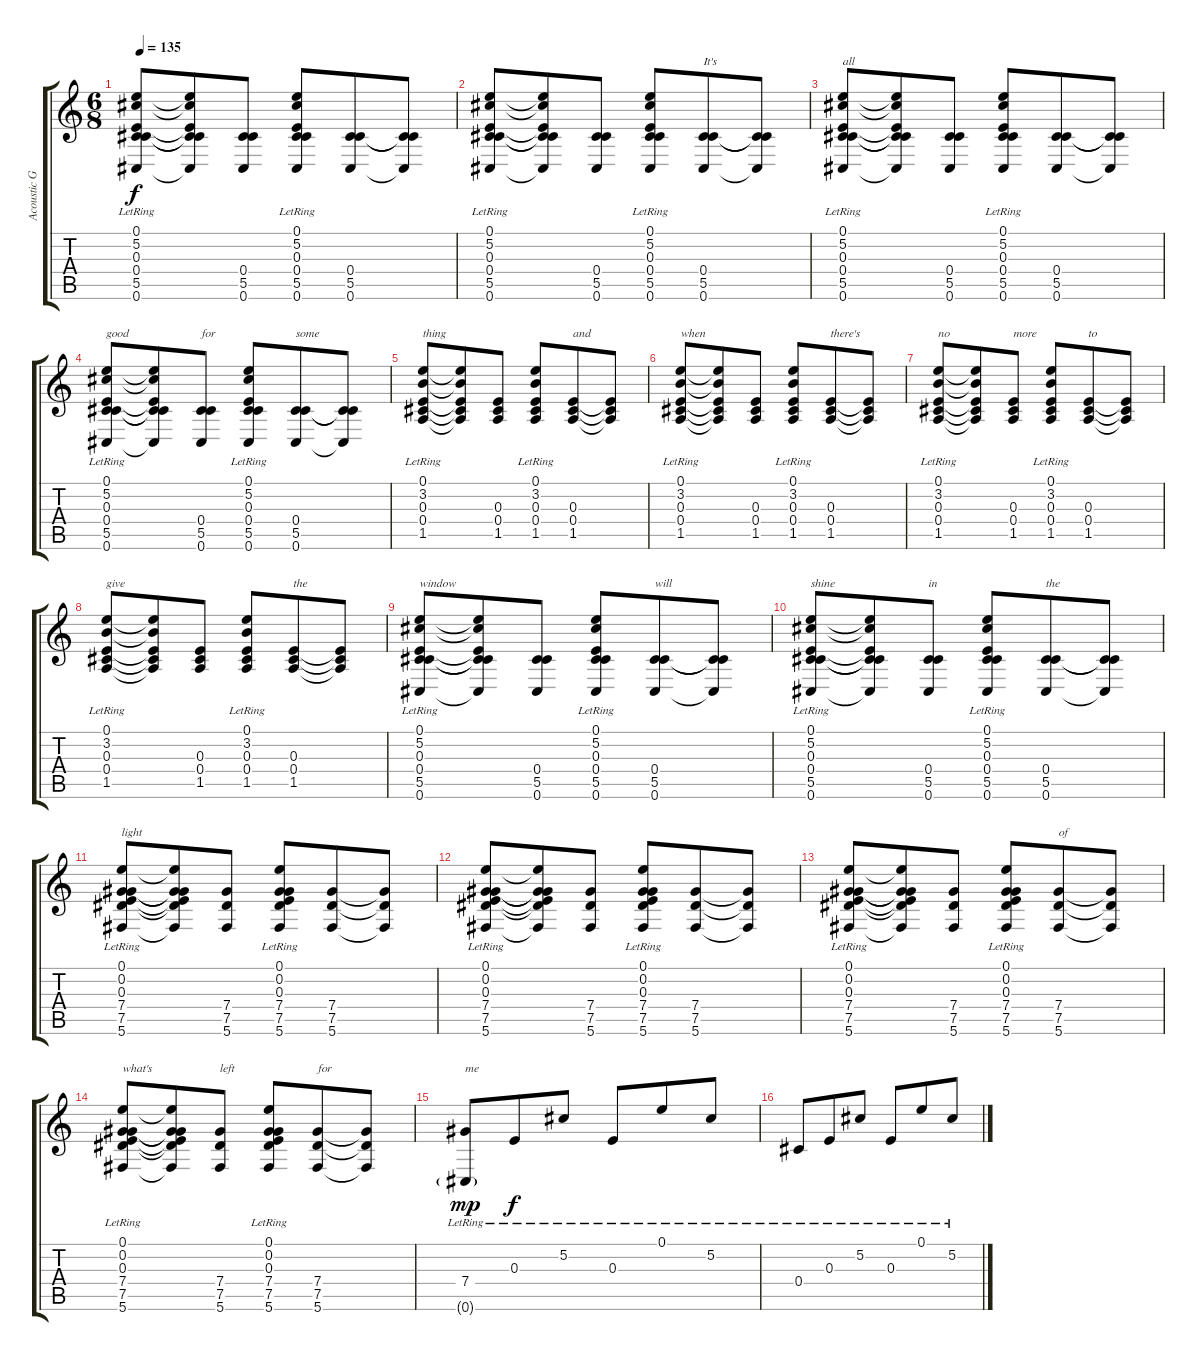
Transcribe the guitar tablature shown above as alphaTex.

\track ("Acoustic Guitar" "Acoustic G") {instrument acousticguitarsteel}
\staff {score tabs}
\tuning (E4 Ab3 E3 Db3 Ab2 Db2) {hide}
\ts (6 8)
\tempo 135
\clef g2
\ks c
(0.1{lr} 5.2{lr} 0.3{lr} 0.4 5.5 0.6).8{dy f} (0.1{t} 5.2{t} 0.3{t} 0.4{t} 5.5{t} 0.6{t}).8 (0.4 5.5 0.6).8 (0.1{lr} 5.2{lr} 0.3{lr} 0.4 5.5 0.6).8 (0.4 5.5 0.6).8 (0.4{t} 5.5{t} 0.6{t}).8 |
(0.1{lr} 5.2{lr} 0.3{lr} 0.4 5.5 0.6).8 (0.1{t} 5.2{t} 0.3{t} 0.4{t} 5.5{t} 0.6{t}).8 (0.4 5.5 0.6).8 (0.1{lr} 5.2{lr} 0.3{lr} 0.4 5.5 0.6).8 (0.4 5.5 0.6).8{txt "It's"} (0.4{t} 5.5{t} 0.6{t}).8 |
(0.1{lr} 5.2{lr} 0.3{lr} 0.4 5.5 0.6).8{txt "all"} (0.1{t} 5.2{t} 0.3{t} 0.4{t} 5.5{t} 0.6{t}).8 (0.4 5.5 0.6).8 (0.1{lr} 5.2{lr} 0.3{lr} 0.4 5.5 0.6).8 (0.4 5.5 0.6).8 (0.4{t} 5.5{t} 0.6{t}).8 |
(0.1{lr} 5.2{lr} 0.3{lr} 0.4 5.5 0.6).8{txt "good"} (0.1{t} 5.2{t} 0.3{t} 0.4{t} 5.5{t} 0.6{t}).8 (0.4 5.5 0.6).8{txt "for"} (0.1{lr} 5.2{lr} 0.3{lr} 0.4 5.5 0.6).8 (0.4 5.5 0.6).8{txt "some"} (0.4{t} 5.5{t} 0.6{t}).8 |
(0.1{lr} 3.2{lr} 0.3 0.4 1.5).8{txt "thing"} (0.1{t} 3.2{t} 0.3{t} 0.4{t} 1.5{t}).8 (0.3 0.4 1.5).8 (0.1{lr} 3.2{lr} 0.3 0.4 1.5).8 (0.3 0.4 1.5).8{txt "and"} (0.3{t} 0.4{t} 1.5{t}).8 |
(0.1{lr} 3.2{lr} 0.3 0.4 1.5).8{txt "when"} (0.1{t} 3.2{t} 0.3{t} 0.4{t} 1.5{t}).8 (0.3 0.4 1.5).8 (0.1{lr} 3.2{lr} 0.3 0.4 1.5).8 (0.3 0.4 1.5).8{txt "there's"} (0.3{t} 0.4{t} 1.5{t}).8 |
(0.1{lr} 3.2{lr} 0.3 0.4 1.5).8{txt "no"} (0.1{t} 3.2{t} 0.3{t} 0.4{t} 1.5{t}).8 (0.3 0.4 1.5).8{txt "more"} (0.1{lr} 3.2{lr} 0.3 0.4 1.5).8 (0.3 0.4 1.5).8{txt "to"} (0.3{t} 0.4{t} 1.5{t}).8 |
(0.1{lr} 3.2{lr} 0.3 0.4 1.5).8{txt "give"} (0.1{t} 3.2{t} 0.3{t} 0.4{t} 1.5{t}).8 (0.3 0.4 1.5).8 (0.1{lr} 3.2{lr} 0.3 0.4 1.5).8 (0.3 0.4 1.5).8{txt "the"} (0.3{t} 0.4{t} 1.5{t}).8 |
(0.1{lr} 5.2{lr} 0.3 0.4 5.5 0.6).8{txt "window"} (0.1{t} 5.2{t} 0.3{t} 0.4{t} 5.5{t} 0.6{t}).8 (0.4 5.5 0.6).8 (0.1{lr} 5.2{lr} 0.3 0.4 5.5 0.6).8 (0.4 5.5 0.6).8{txt "will"} (0.4{t} 5.5{t} 0.6{t}).8 |
(0.1{lr} 5.2{lr} 0.3 0.4 5.5 0.6).8{txt "shine"} (0.1{t} 5.2{t} 0.3{t} 0.4{t} 5.5{t} 0.6{t}).8 (0.4 5.5 0.6).8{txt "in"} (0.1{lr} 5.2{lr} 0.3 0.4 5.5 0.6).8 (0.4 5.5 0.6).8{txt "the"} (0.4{t} 5.5{t} 0.6{t}).8 |
(0.1{lr} 0.2{lr} 0.3{lr} 7.4 7.5 5.6).8{txt "light"} (0.1{t} 0.2{t} 0.3{t} 7.4{t} 7.5{t} 5.6{t}).8 (7.4 7.5 5.6).8 (0.1{lr} 0.2{lr} 0.3{lr} 7.4 7.5 5.6).8 (7.4 7.5 5.6).8 (7.4{t} 7.5{t} 5.6{t}).8 |
(0.1{lr} 0.2{lr} 0.3{lr} 7.4 7.5 5.6).8 (0.1{t} 0.2{t} 0.3{t} 7.4{t} 7.5{t} 5.6{t}).8 (7.4 7.5 5.6).8 (0.1{lr} 0.2{lr} 0.3{lr} 7.4 7.5 5.6).8 (7.4 7.5 5.6).8 (7.4{t} 7.5{t} 5.6{t}).8 |
(0.1{lr} 0.2{lr} 0.3{lr} 7.4 7.5 5.6).8 (0.1{t} 0.2{t} 0.3{t} 7.4{t} 7.5{t} 5.6{t}).8 (7.4 7.5 5.6).8 (0.1{lr} 0.2{lr} 0.3{lr} 7.4 7.5 5.6).8 (7.4 7.5 5.6).8{txt "of"} (7.4{t} 7.5{t} 5.6{t}).8 |
(0.1{lr} 0.2{lr} 0.3{lr} 7.4 7.5 5.6).8{txt "what's"} (0.1{t} 0.2{t} 0.3{t} 7.4{t} 7.5{t} 5.6{t}).8 (7.4 7.5 5.6).8{txt "left"} (0.1{lr} 0.2{lr} 0.3{lr} 7.4 7.5 5.6).8 (7.4 7.5 5.6).8{txt "for"} (7.4{t} 7.5{t} 5.6{t}).8 |
(7.4{lr} 0.6{g lr}).8{txt "me" dy mp} 0.3{lr}.8{dy f} 5.2{lr}.8 0.3{lr}.8 0.1{lr}.8 5.2{lr}.8 |
0.4{lr}.8 0.3{lr}.8 5.2{lr}.8 0.3{lr}.8 0.1{lr}.8 5.2{lr}.8
